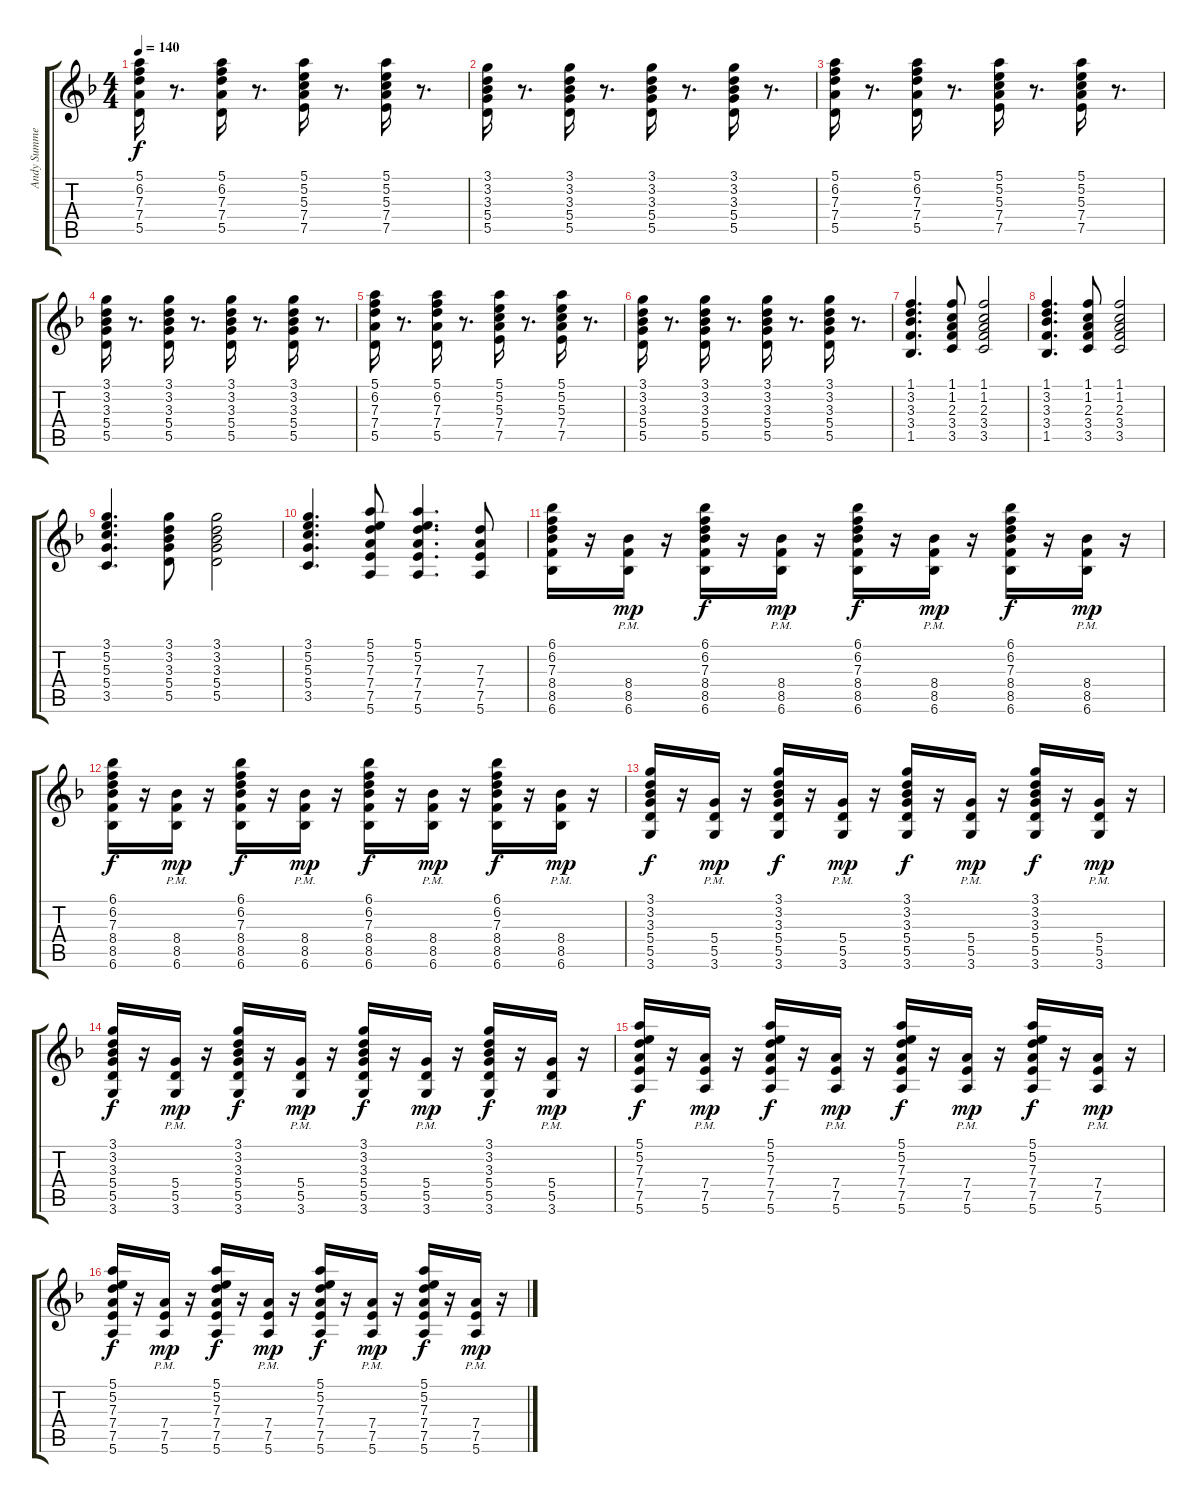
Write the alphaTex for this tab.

\track ("Andy Summers" "Andy Summe") {instrument electricguitarclean}
\staff {score tabs}
\tuning (E4 B3 G3 D3 A2 E2) {hide}
\ts (4 4)
\tempo 140
\clef g2
\ks f
(5.1 6.2 7.3 7.4 5.5).16{dy f} r.8{d} (5.1 6.2 7.3 7.4 5.5).16 r.8{d} (5.1 5.2 5.3 7.4 7.5).16 r.8{d} (5.1 5.2 5.3 7.4 7.5).16 r.8{d} |
(3.1 3.2 3.3 5.4 5.5).16 r.8{d} (3.1 3.2 3.3 5.4 5.5).16 r.8{d} (3.1 3.2 3.3 5.4 5.5).16 r.8{d} (3.1 3.2 3.3 5.4 5.5).16 r.8{d} |
(5.1 6.2 7.3 7.4 5.5).16 r.8{d} (5.1 6.2 7.3 7.4 5.5).16 r.8{d} (5.1 5.2 5.3 7.4 7.5).16 r.8{d} (5.1 5.2 5.3 7.4 7.5).16 r.8{d} |
(3.1 3.2 3.3 5.4 5.5).16 r.8{d} (3.1 3.2 3.3 5.4 5.5).16 r.8{d} (3.1 3.2 3.3 5.4 5.5).16 r.8{d} (3.1 3.2 3.3 5.4 5.5).16 r.8{d} |
(5.1 6.2 7.3 7.4 5.5).16 r.8{d} (5.1 6.2 7.3 7.4 5.5).16 r.8{d} (5.1 5.2 5.3 7.4 7.5).16 r.8{d} (5.1 5.2 5.3 7.4 7.5).16 r.8{d} |
(3.1 3.2 3.3 5.4 5.5).16 r.8{d} (3.1 3.2 3.3 5.4 5.5).16 r.8{d} (3.1 3.2 3.3 5.4 5.5).16 r.8{d} (3.1 3.2 3.3 5.4 5.5).16 r.8{d} |
(1.1 3.2 3.3 3.4 1.5).4{d instrument overdrivenguitar} (1.1 1.2 2.3 3.4 3.5).8 (1.1 1.2 2.3 3.4 3.5).2 |
(1.1 3.2 3.3 3.4 1.5).4{d} (1.1 1.2 2.3 3.4 3.5).8 (1.1 1.2 2.3 3.4 3.5).2 |
(3.1 5.2 5.3 5.4 3.5).4{d} (3.1 3.2 3.3 5.4 5.5).8 (3.1 3.2 3.3 5.4 5.5).2 |
(3.1 5.2 5.3 5.4 3.5).4{d} (5.1 5.2 7.3 7.4 7.5 5.6).8 (5.1 5.2 7.3 7.4 7.5 5.6).4{d} (7.3 7.4 7.5 5.6).8 |
(6.1 6.2 7.3 8.4 8.5 6.6).16{instrument electricguitarclean} r.16 (8.4 8.5 6.6{pm}).16{dy mp} r.16 (6.1 6.2 7.3 8.4 8.5 6.6).16{dy f} r.16 (8.4 8.5 6.6{pm}).16{dy mp} r.16 (6.1 6.2 7.3 8.4 8.5 6.6).16{dy f} r.16 (8.4{pm} 8.5 6.6).16{dy mp} r.16 (6.1 6.2 7.3 8.4 8.5 6.6).16{dy f} r.16 (8.4{pm} 8.5 6.6).16{dy mp} r.16 |
(6.1 6.2 7.3 8.4 8.5 6.6).16{dy f} r.16 (8.4 8.5 6.6{pm}).16{dy mp} r.16 (6.1 6.2 7.3 8.4 8.5 6.6).16{dy f} r.16 (8.4 8.5 6.6{pm}).16{dy mp} r.16 (6.1 6.2 7.3 8.4 8.5 6.6).16{dy f} r.16 (8.4{pm} 8.5 6.6).16{dy mp} r.16 (6.1 6.2 7.3 8.4 8.5 6.6).16{dy f} r.16 (8.4{pm} 8.5 6.6).16{dy mp} r.16 |
(3.1 3.2 3.3 5.4 5.5 3.6).16{dy f} r.16 (5.4 5.5 3.6{pm}).16{dy mp} r.16 (3.1 3.2 3.3 5.4 5.5 3.6).16{dy f} r.16 (5.4 5.5 3.6{pm}).16{dy mp} r.16 (3.1 3.2 3.3 5.4 5.5 3.6).16{dy f} r.16 (5.4 5.5 3.6{pm}).16{dy mp} r.16 (3.1 3.2 3.3 5.4 5.5 3.6).16{dy f} r.16 (5.4 5.5 3.6{pm}).16{dy mp} r.16 |
(3.1 3.2 3.3 5.4 5.5 3.6).16{dy f} r.16 (5.4 5.5 3.6{pm}).16{dy mp} r.16 (3.1 3.2 3.3 5.4 5.5 3.6).16{dy f} r.16 (5.4 5.5 3.6{pm}).16{dy mp} r.16 (3.1 3.2 3.3 5.4 5.5 3.6).16{dy f} r.16 (5.4 5.5 3.6{pm}).16{dy mp} r.16 (3.1 3.2 3.3 5.4 5.5 3.6).16{dy f} r.16 (5.4 5.5 3.6{pm}).16{dy mp} r.16 |
(5.1 5.2 7.3 7.4 7.5 5.6).16{dy f} r.16 (7.4 7.5 5.6{pm}).16{dy mp} r.16 (5.1 5.2 7.3 7.4 7.5 5.6).16{dy f} r.16 (7.4 7.5 5.6{pm}).16{dy mp} r.16 (5.1 5.2 7.3 7.4 7.5 5.6).16{dy f} r.16 (7.4 7.5 5.6{pm}).16{dy mp} r.16 (5.1 5.2 7.3 7.4 7.5 5.6).16{dy f} r.16 (7.4 7.5 5.6{pm}).16{dy mp} r.16 |
(5.1 5.2 7.3 7.4 7.5 5.6).16{dy f} r.16 (7.4 7.5 5.6{pm}).16{dy mp} r.16 (5.1 5.2 7.3 7.4 7.5 5.6).16{dy f} r.16 (7.4 7.5 5.6{pm}).16{dy mp} r.16 (5.1 5.2 7.3 7.4 7.5 5.6).16{dy f} r.16 (7.4 7.5 5.6{pm}).16{dy mp} r.16 (5.1 5.2 7.3 7.4 7.5 5.6).16{dy f} r.16 (7.4 7.5 5.6{pm}).16{dy mp} r.16
